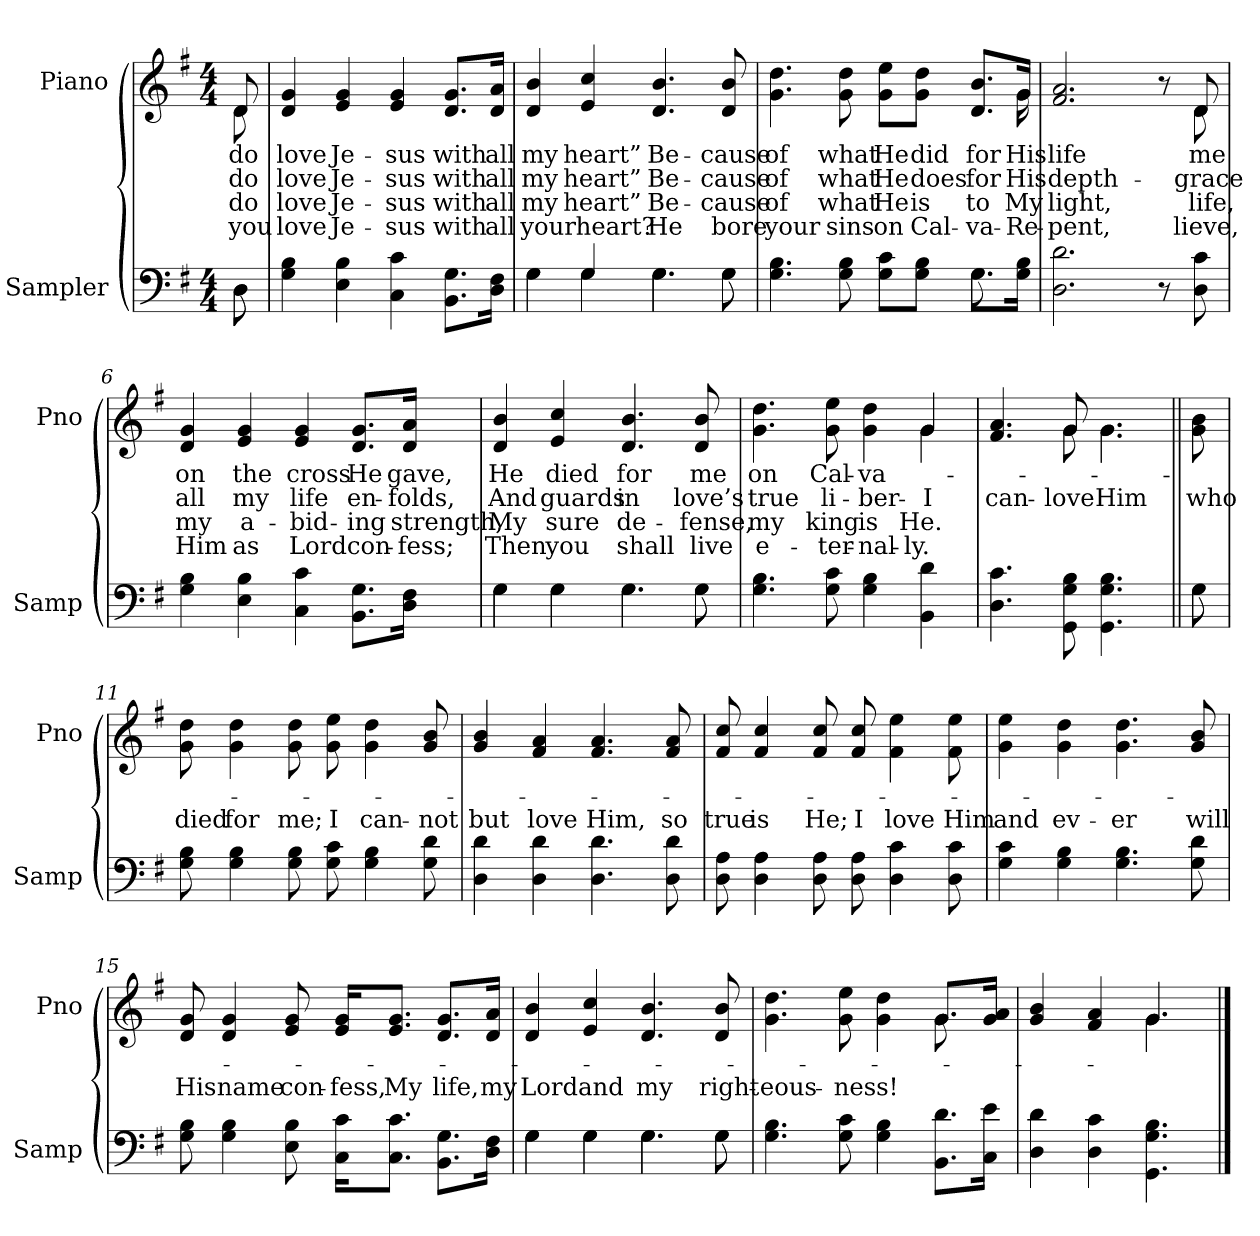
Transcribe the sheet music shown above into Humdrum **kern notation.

**kern	**kern	**text	**text	**text	**text
*part2	*part1	*part1	*part1	*part1	*part1
*staff2	*staff1	*staff1	*staff1	*staff1	*staff1
*I"Sampler	*I"Piano	*	*	*	*
*I'Samp	*I'Pno	*	*	*	*
*clefF4	*clefG2	*	*	*	*
*k[f#]	*k[f#]	*	*	*	*
*G:	*G:	*	*	*	*
*M4/4	*M4/4	*	*	*	*
=1	=1	=1	=1	=1	=1
*^	*^	*	*	*	*
8D\	8D	8d/	8d	do	do	do	you
*v	*v	*	*	*	*	*	*
*	*v	*v	*	*	*	*
=2	=2	=2	=2	=2	=2
4G 4B	4d 4g	love	love	love	love
4E 4B	4e 4g	Je-	Je-	Je-	Je-
4C 4c	4e 4g	-sus	-sus	-sus	-sus
8.BB\ 8.G\L	8.d/ 8.g/L	with	with	with	with
16D\ 16F#\Jk	16d/ 16a/Jk	all	all	all	all
=3	=3	=3	=3	=3	=3
*^	*	*	*	*	*
4G\	4G	4d 4b	my	my	my	your
4G/	4G	4e 4cc	heart”	heart”	heart”	heart?
4.G\	4.G	4.d 4.b	Be-	Be-	Be-	He
8G\	8G	8d 8b	-cause	-cause	-cause	bore
=4	=4	=4	=4	=4	=4	=4
*	*	*^	*	*	*	*
4.G 4.B	2.ryy	4.g 4.dd	2...ryy	of	of	of	your
8G 8B	.	8g 8dd	.	what	what	what	sins
8G\ 8c\L	.	8g\ 8ee\L	.	He	He	He	on
8G\ 8B\J	.	8g\ 8dd\J	.	did	does	is	Cal-
8.G\L	8.G	8.d/ 8.b/L	.	for	for	to	-va-
16G\ 16B\Jk	16ryy	16g/Jk	16g	His	His	My	Re-
*v	*v	*	*	*	*	*	*
=5	=5	=5	=5	=5	=5	=5
2.D 2.d	2.f# 2.a	2..ryy	life	depth-	light,	-pent,
8r	8r	.	.	.	.	.
8D 8c	8d/	8d	me	grace	life,	-lieve,
*	*v	*v	*	*	*	*
=6	=6	=6	=6	=6	=6
4G 4B	4d 4g	on	all	my	Him
4E 4B	4e 4g	the	my	a-	as
4C 4c	4e 4g	cross	life	-bid-	Lord
8.BB\ 8.G\L	8.d/ 8.g/L	He	en-	-ing	con-
16D\ 16F#\Jk	16d/ 16a/Jk	gave,	-folds,	strength,	-fess;
=7	=7	=7	=7	=7	=7
*^	*	*	*	*	*
4G\	4G	4d 4b	He	And	My	Then
4G\	4G	4e 4cc	died	guards	sure	you
4.G\	4.G	4.d 4.b	for	in	de-	shall
8G\	8G	8d 8b	me	love’s	-fense,	live
*v	*v	*	*	*	*	*
=8	=8	=8	=8	=8	=8
*	*^	*	*	*	*
4.G 4.B	4.g 4.dd	2.ryy	on	true	my	e-
8G 8c	8g 8ee	.	Cal-	li-	king	-ter-
4G 4B	4g 4dd	.	-va-	-ber-	is	-nal-
4BB 4d	4g/	4g	.	I	He.	-ly.
=9	=9	=9	=9	=9	=9	=9
4.D 4.c	4.f# 4.a	4.ryy	.	can-	.	.
8GG 8G 8B	8g/	8g	.	love	.	.
4.GG 4.G 4.B	4.g\	4.g	.	Him	.	.
=10||	=10||	=10||	=10||	=10||	=10||	=10||
*^	*	*	*	*	*	*
!	!	!LO:TX:t=Refrain	!	!	!	!	!
*	*	*v	*v	*	*	*	*
8G\	8G	8g\ 8b\	.	who	.	.
*v	*v	*	*	*	*	*
=11	=11	=11	=11	=11	=11
8G 8B	8g 8dd	.	died	.	.
4G 4B	4g 4dd	.	for	.	.
8G 8B	8g 8dd	.	me;	.	.
8G 8c	8g 8ee	.	I	.	.
4G 4B	4g 4dd	.	can-	.	.
8G 8d	8g 8b	.	-not	.	.
=12	=12	=12	=12	=12	=12
4D 4d	4g 4b	.	but	.	.
4D 4d	4f# 4a	.	love	.	.
4.D 4.d	4.f# 4.a	.	Him,	.	.
8D 8d	8f# 8a	.	so	.	.
=13	=13	=13	=13	=13	=13
8D 8A	8f# 8cc	.	true	.	.
4D 4A	4f# 4cc	.	is	.	.
8D 8A	8f# 8cc	.	He;	.	.
8D 8A	8f# 8cc	.	I	.	.
4D 4c	4f# 4ee	.	love	.	.
8D 8c	8f# 8ee	.	Him	.	.
=14	=14	=14	=14	=14	=14
4G 4c	4g 4ee	.	and	.	.
4G 4B	4g 4dd	.	ev-	.	.
4.G 4.B	4.g 4.dd	.	-er	.	.
8G 8d	8g 8b	.	will	.	.
=15	=15	=15	=15	=15	=15
8G 8B	8d 8g	.	His	.	.
4G 4B	4d 4g	.	name	.	.
8E 8B	8e 8g	.	con-	.	.
16C\ 16c\KL	16e/ 16g/KL	.	-fess,	.	.
8.C\ 8.c\J	8.e/ 8.g/J	.	My	.	.
8.BB\ 8.G\L	8.d/ 8.g/L	.	life,	.	.
16D\ 16F#\Jk	16d/ 16a/Jk	.	my	.	.
=16	=16	=16	=16	=16	=16
*^	*	*	*	*	*
4G\	4G	4d 4b	.	Lord	.	.
4G\	4G	4e 4cc	.	and	.	.
4.G\	4.G	4.d 4.b	.	my	.	.
8G\	8G	8d 8b	.	right-	.	.
*v	*v	*	*	*	*	*
=17	=17	=17	=17	=17	=17
*	*^	*	*	*	*
4.G 4.B	4.g 4.dd	2.ryy	.	-eous-	.	.
8G 8c	8g 8ee	.	.	-ness!	.	.
4G 4B	4g 4dd	.	.	.	.	.
8.BB\ 8.d\L	8.g/L	8.g	.	.	.	.
16C\ 16e\Jk	16g/ 16a/Jk	16ryy	.	.	.	.
=18	=18	=18	=18	=18	=18	=18
4D 4d	4g 4b	2ryy	.	.	.	.
4D 4c	4f# 4a	.	.	.	.	.
4.GG 4.G 4.B	4.g/	4.g	.	.	.	.
*	*v	*v	*	*	*	*
==	==	==	==	==	==
*-	*-	*-	*-	*-	*-
